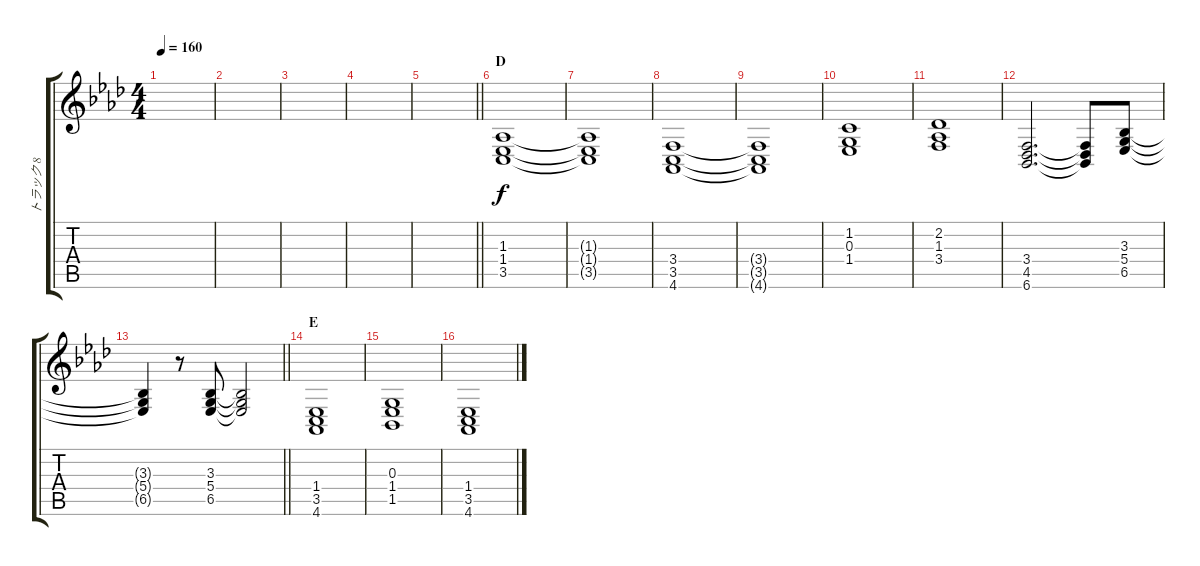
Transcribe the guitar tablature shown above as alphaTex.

\track ("トラック 8" "トラック 8") {instrument stringensemble1}
\staff {score tabs}
\tuning (E4 B3 G3 D3 A2 E2) {hide}
\ts (4 4)
\tempo 160
\clef g2
\ks ab
|
|
|
|
\barLineRight lightlight
|
\section ("" "D")
(1.3 1.4 3.5).1 |
(1.3{t} 1.4{t} 3.5{t}).1 |
(3.4 3.5 4.6).1 |
(3.4{t} 3.5{t} 4.6{t}).1 |
(1.2 0.3 1.4).1 |
(2.2 1.3 3.4).1 |
(3.4 4.5 6.6).2{d} (3.4{t} 4.5{t} 6.6{t}).8 (3.3 5.4 6.5).8 |
\barLineRight lightlight
(3.3{t} 5.4{t} 6.5{t}).4 r.8 (3.3 5.4 6.5).8 (3.3{t} 5.4{t} 6.5{t}).2 |
\section ("" "E")
(1.4 3.5 4.6).1 |
(0.3 1.4 1.5).1 |
(1.4 3.5 4.6).1
